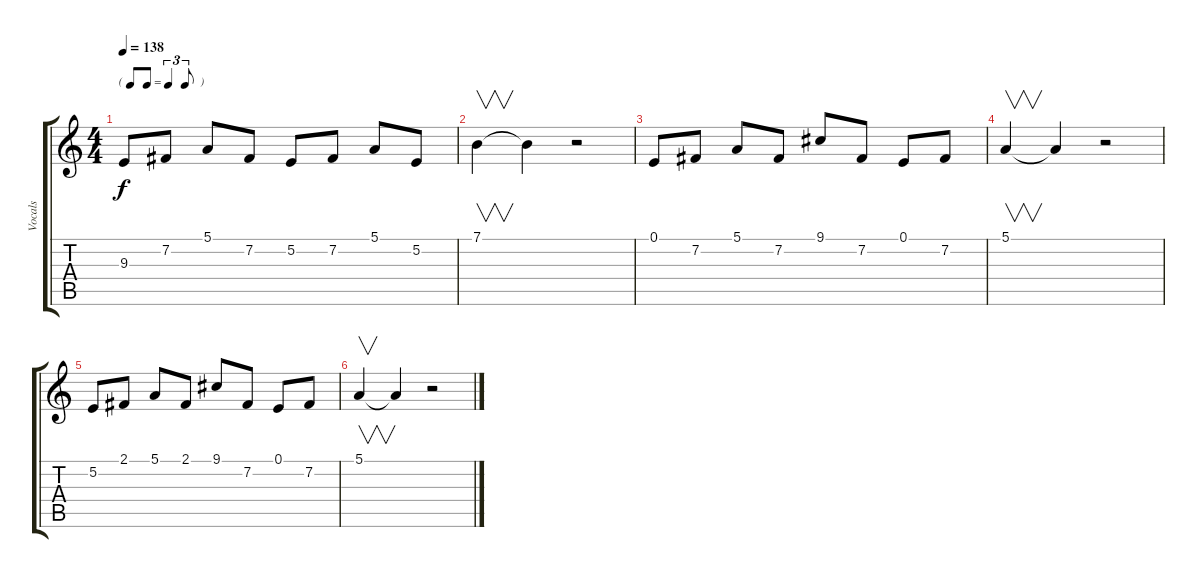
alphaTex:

\track ("Vocals" "Vocals") {instrument tenorsax}
\staff {score tabs}
\tuning (E4 B3 G3 D3 A2 E2) {hide}
\ts (4 4)
\tf triplet8th
\tempo 138
\clef g2
\ks c
9.3.8{dy f} 7.2.8 5.1.8 7.2.8 5.2.8 7.2.8 5.1.8 5.2.8 |
7.1.4{v} 7.1{t}.4 r.2 |
0.1.8 7.2.8 5.1.8 7.2.8 9.1.8 7.2.8 0.1.8 7.2.8 |
5.1.4{v} 5.1{t}.4 r.2 |
5.2.8 2.1.8 5.1.8 2.1.8 9.1.8 7.2.8 0.1.8 7.2.8 |
5.1.4{v} 5.1{t}.4 r.2
